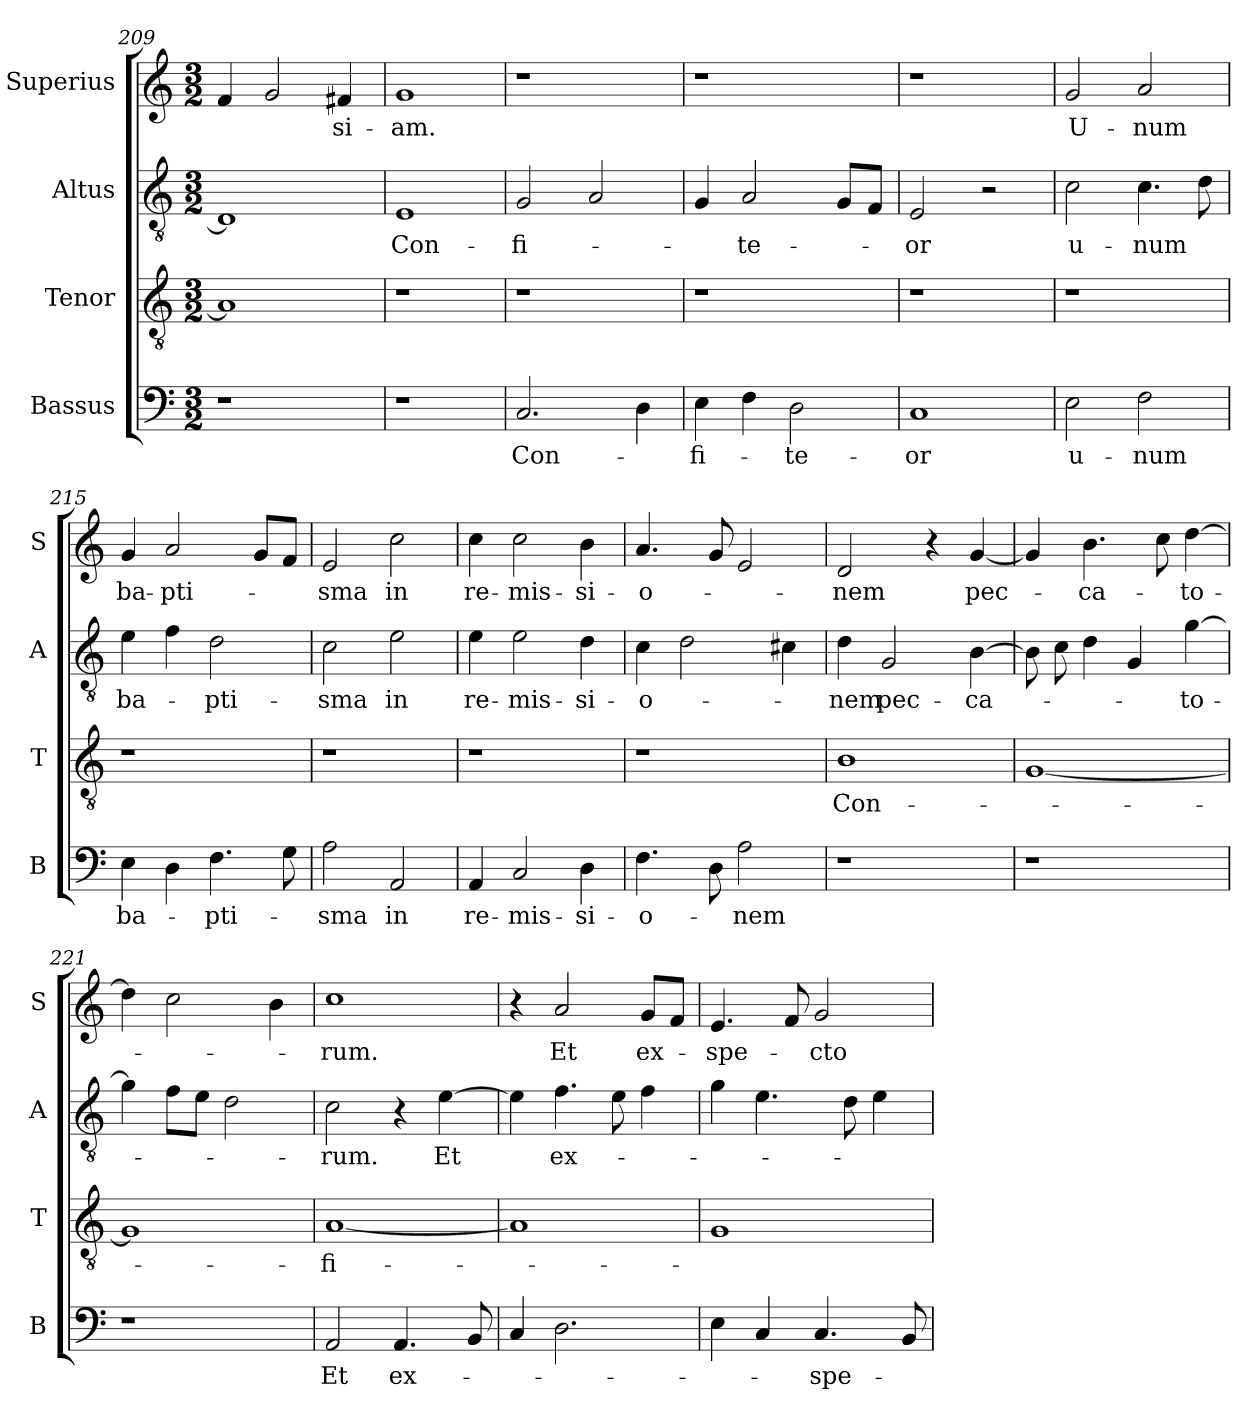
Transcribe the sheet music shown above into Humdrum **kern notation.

**kern	**text	**kern	**text	**kern	**text	**kern	**text
*part4	*part4	*part3	*part3	*part2	*part2	*part1	*part1
*staff4	*staff4	*staff3	*staff3	*staff2	*staff2	*staff1	*staff1
*I"Bassus	*	*I"Tenor	*	*I"Altus	*	*I"Superius	*
*I'B	*	*I'T	*	*I'A	*	*I'S	*
*clefF4	*	*clefGv2	*	*clefGv2	*	*clefG2	*
*k[]	*	*k[]	*	*k[]	*	*k[]	*
*M3/2	*	*M3/2	*	*M3/2	*	*M3/2	*
=209	=209	=209	=209	=209	=209	=209	=209
1r	.	1A]	.	1D]	.	4f	.
.	.	.	.	.	.	2g	.
.	.	.	.	.	.	4f#X	-si-
=210	=210	=210	=210	=210	=210	=210	=210
1r	.	1r	.	1E	Con-	1g	-am.
=211	=211	=211	=211	=211	=211	=211	=211
2.C	Con-	1r	.	2G	-fi-	1r	.
.	.	.	.	2A	.	.	.
4D	.	.	.	.	.	.	.
=212	=212	=212	=212	=212	=212	=212	=212
4E	-fi-	1r	.	4G	.	1r	.
4F	.	.	.	2A	-te-	.	.
2D	-te-	.	.	.	.	.	.
.	.	.	.	8GL	.	.	.
.	.	.	.	8FJ	.	.	.
=213	=213	=213	=213	=213	=213	=213	=213
1C	-or	1r	.	2E	-or	1r	.
.	.	.	.	2r	.	.	.
=214	=214	=214	=214	=214	=214	=214	=214
!	!LO:LY:i	!	!	!	!	!	!
2E	u-	1r	.	2c	u-	2g	U-
!	!LO:LY:i	!	!	!	!	!	!
2F	-num	.	.	4.c	-num	2a	-num
.	.	.	.	8d	.	.	.
=215	=215	=215	=215	=215	=215	=215	=215
!	!LO:LY:i	!	!	!	!	!	!
4E	ba-	1r	.	4e	ba-	4g	ba-
4D	.	.	.	4f	.	2a	-pti-
!	!LO:LY:i	!	!	!	!	!	!
4.F	-pti-	.	.	2d	-pti-	.	.
.	.	.	.	.	.	8gL	.
8G	.	.	.	.	.	8fJ	.
=216	=216	=216	=216	=216	=216	=216	=216
!	!LO:LY:i	!	!	!	!	!	!
2A	-sma	1r	.	2c	-sma	2e	-sma
!	!LO:LY:i	!	!	!	!LO:LY:i	!	!
2AA	in	.	.	2e	in	2cc	in
=217	=217	=217	=217	=217	=217	=217	=217
!	!LO:LY:i	!	!	!	!LO:LY:i	!	!
4AA	re-	1r	.	4e	re-	4cc	re-
!	!LO:LY:i	!	!	!	!LO:LY:i	!	!
2C	-mis-	.	.	2e	-mis-	2cc	-mis-
!	!LO:LY:i	!	!	!	!LO:LY:i	!	!
4D	-si-	.	.	4d	-si-	4b	-si-
=218	=218	=218	=218	=218	=218	=218	=218
!	!LO:LY:i	!	!	!	!LO:LY:i	!	!
4.F	-o-	1r	.	4c	-o-	4.a	-o-
.	.	.	.	2d	.	.	.
8D	.	.	.	.	.	8g	.
!	!LO:LY:i	!	!	!	!	!	!
2A	-nem	.	.	.	.	2e	.
.	.	.	.	4c#X	.	.	.
=219	=219	=219	=219	=219	=219	=219	=219
!	!	!	!	!	!LO:LY:i	!	!
1r	.	1B	Con-	4d	-nem	2d	-nem
!	!	!	!	!	!LO:LY:i	!	!
.	.	.	.	2G	pec-	.	.
.	.	.	.	.	.	4r	.
!	!	!	!	!	!LO:LY:i	!	!
.	.	.	.	[4B	-ca-	[4g	pec-
=220	=220	=220	=220	=220	=220	=220	=220
1r	.	[1G	.	8B]	.	4g]	.
.	.	.	.	8c	.	.	.
.	.	.	.	4d	.	4.b	-ca-
.	.	.	.	4G	.	.	.
.	.	.	.	.	.	8cc	.
!	!	!	!	!	!LO:LY:i	!	!
.	.	.	.	[4g	-to-	[4dd	-to-
=221	=221	=221	=221	=221	=221	=221	=221
1r	.	1G]	.	4g]	.	4dd]	.
.	.	.	.	8fL	.	2cc	.
.	.	.	.	8eJ	.	.	.
.	.	.	.	2d	.	.	.
.	.	.	.	.	.	4b	.
=222	=222	=222	=222	=222	=222	=222	=222
!	!	!	!	!	!LO:LY:i	!	!
2AA	Et	[1A	-fi-	2c	-rum.	1cc	-rum.
4.AA	ex-	.	.	4r	.	.	.
.	.	.	.	[4e	Et	.	.
8BB	.	.	.	.	.	.	.
=223	=223	=223	=223	=223	=223	=223	=223
4C	.	1A]	.	4e]	.	4r	.
2.D	.	.	.	4.f	ex-	2a	Et
.	.	.	.	8e	.	.	.
.	.	.	.	4f	.	8gL	ex-
.	.	.	.	.	.	8fJ	.
=224	=224	=224	=224	=224	=224	=224	=224
4E	.	1G	.	4g	.	4.e	-spe-
4C	.	.	.	4.e	.	.	.
.	.	.	.	.	.	8f	.
4.C	-spe-	.	.	.	.	2g	-cto
.	.	.	.	8d	.	.	.
.	.	.	.	4e	.	.	.
8BB	.	.	.	.	.	.	.
=	=	=	=	=	=	=	=
*-	*-	*-	*-	*-	*-	*-	*-
